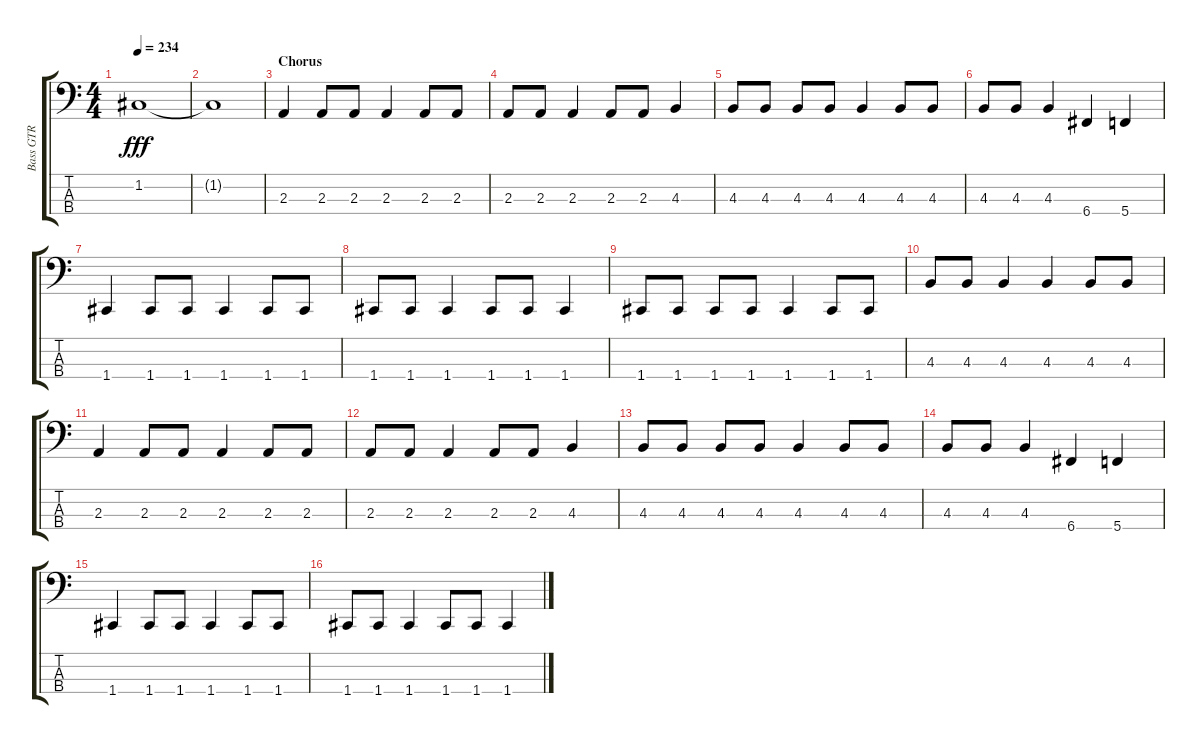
\track ("Bass GTR" "Bass GTR") {instrument electricbassfinger}
\staff {score tabs}
\tuning (F2 C2 G1 C1) {hide}
\ts (4 4)
\tempo 234
\clef f4
\ks aminor
1.2{t}.1{dy fff} |
1.2{t}.1 |
\section ("" "Chorus")
2.3.4 2.3.8 2.3.8 2.3.4 2.3.8 2.3.8 |
2.3.8 2.3.8 2.3.4 2.3.8 2.3.8 4.3.4 |
4.3.8 4.3.8 4.3.8 4.3.8 4.3.4 4.3.8 4.3.8 |
4.3.8 4.3.8 4.3.4 6.4.4 5.4.4 |
1.4.4 1.4.8 1.4.8 1.4.4 1.4.8 1.4.8 |
1.4.8 1.4.8 1.4.4 1.4.8 1.4.8 1.4.4 |
1.4.8 1.4.8 1.4.8 1.4.8 1.4.4 1.4.8 1.4.8 |
4.3.8 4.3.8 4.3.4 4.3.4 4.3.8 4.3.8 |
2.3.4 2.3.8 2.3.8 2.3.4 2.3.8 2.3.8 |
2.3.8 2.3.8 2.3.4 2.3.8 2.3.8 4.3.4 |
4.3.8 4.3.8 4.3.8 4.3.8 4.3.4 4.3.8 4.3.8 |
4.3.8 4.3.8 4.3.4 6.4.4 5.4.4 |
1.4.4 1.4.8 1.4.8 1.4.4 1.4.8 1.4.8 |
1.4.8 1.4.8 1.4.4 1.4.8 1.4.8 1.4.4
